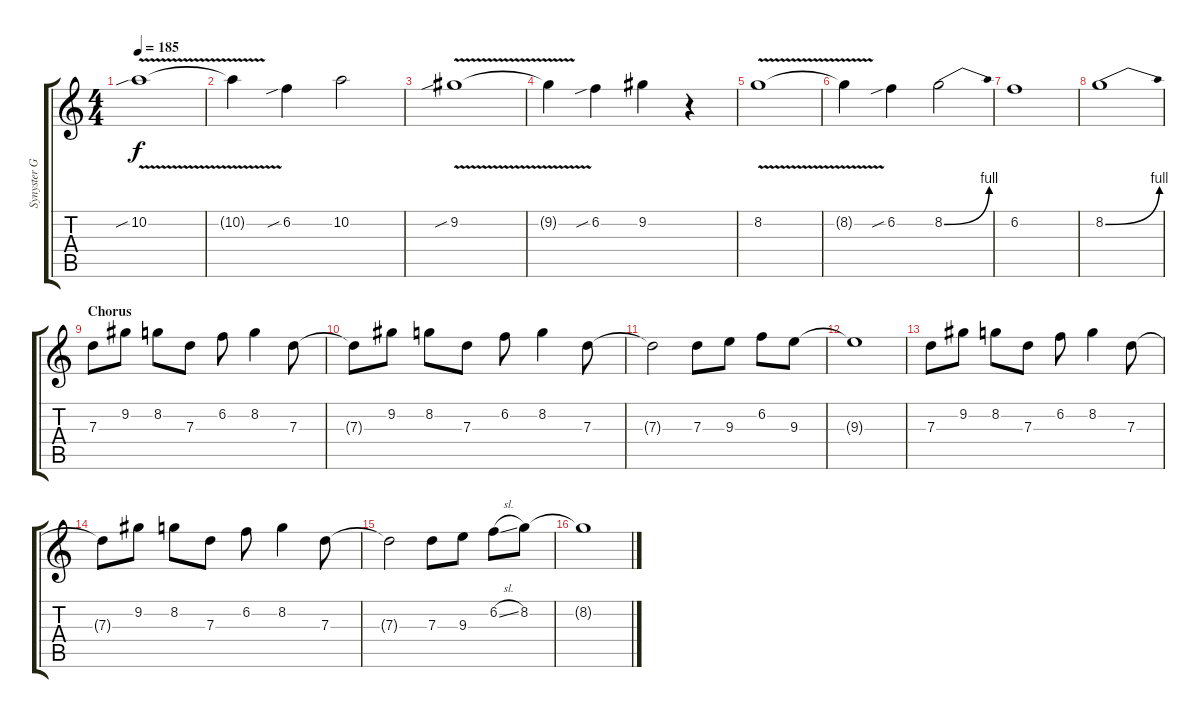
\track ("Synyster Gates" "Synyster G") {instrument distortionguitar}
\staff {score tabs}
\tuning (E4 B3 G3 D3 A2 D2) {hide}
\ts (4 4)
\tempo 185
\clef g2
\ks c
10.2{v sib}.1{dy f} |
10.2{t}.4 6.2{sib}.4 10.2.2 |
9.2{v sib}.1 |
9.2{t}.4 6.2{sib}.4 9.2.4 r.4 |
8.2{v}.1 |
8.2{t}.4 6.2{sib}.4 8.2{be (bend 0 0 60 4)}.2 |
6.2.1 |
8.2{be (bend 0 0 60 4)}.1 |
\section ("" "Chorus")
7.3.8 9.2.8 8.2.8 7.3.8 6.2.8 8.2.4 7.3.8 |
7.3{t}.8 9.2.8 8.2.8 7.3.8 6.2.8 8.2.4 7.3.8 |
7.3{t}.2 7.3.8 9.3.8 6.2.8 9.3.8 |
9.3{t}.1 |
7.3.8 9.2.8 8.2.8 7.3.8 6.2.8 8.2.4 7.3.8 |
7.3{t}.8 9.2.8 8.2.8 7.3.8 6.2.8 8.2.4 7.3.8 |
7.3{t}.2 7.3.8 9.3.8 6.2{sl}.8 8.2.8 |
8.2{t}.1
